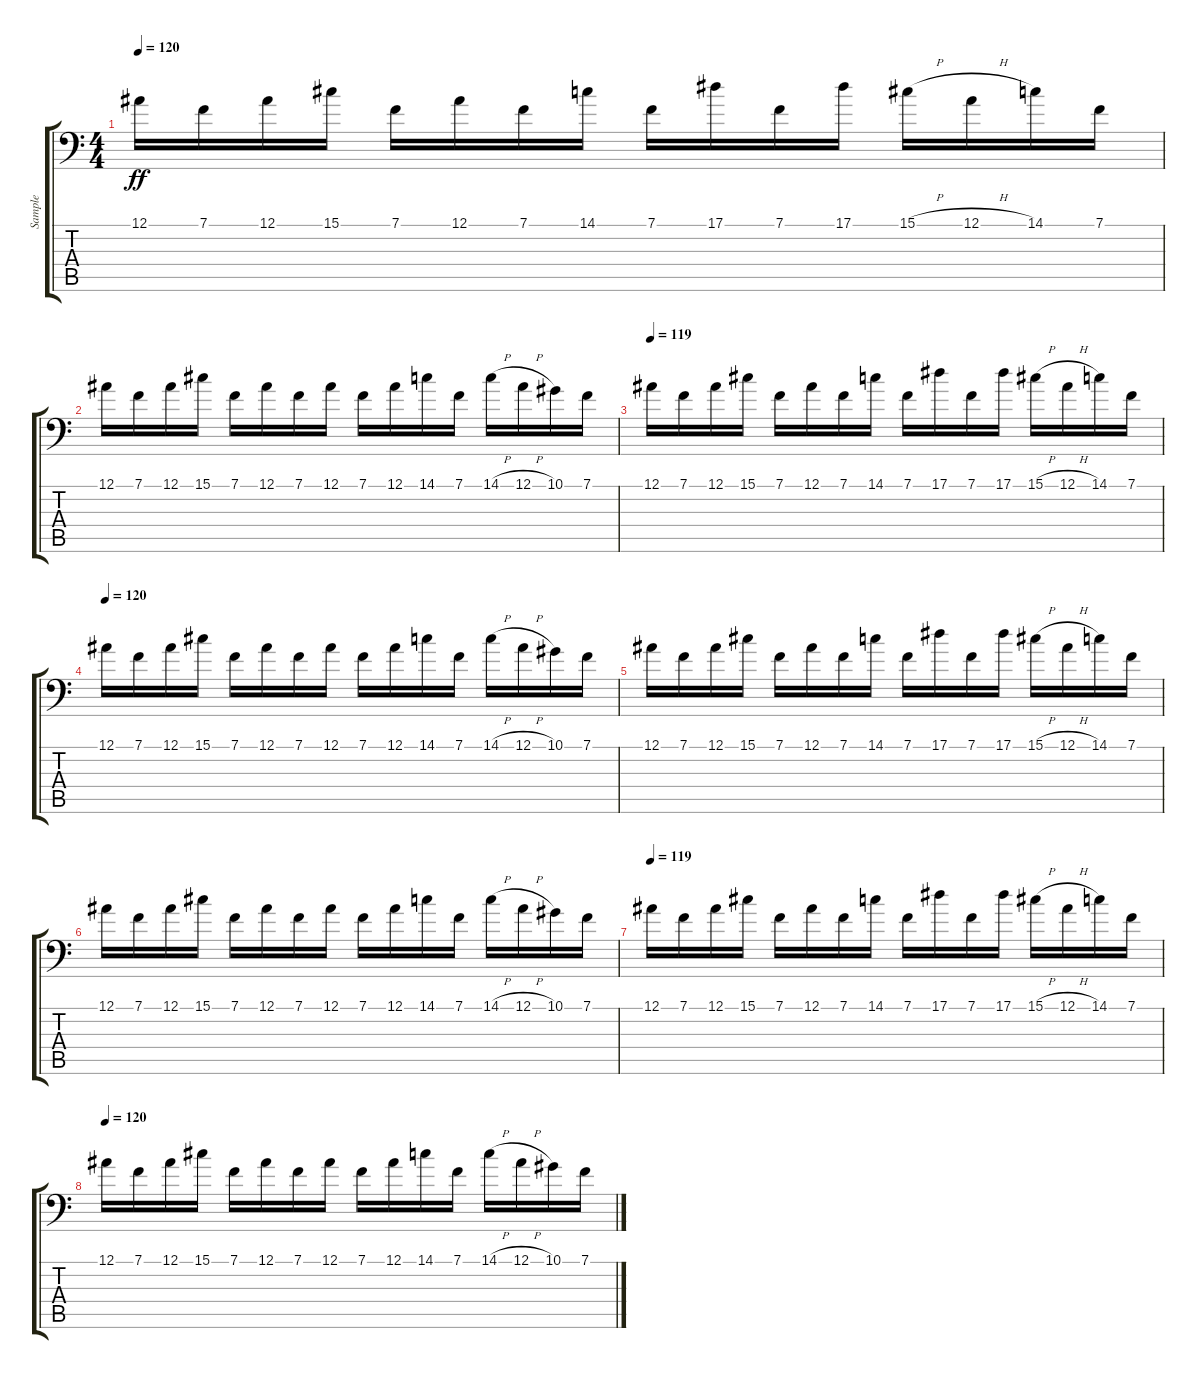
\track ("Sample" "Sample") {instrument recorder}
\staff {score tabs}
\tuning (Bb3 F3 Db3 Ab2 Eb2 Bb1) {hide}
\ts (4 4)
\tempo 120
\clef f4
\ks c
12.1.16{dy ff} 7.1.16 12.1.16 15.1.16 7.1.16 12.1.16 7.1.16 14.1.16 7.1.16 17.1.16 7.1.16 17.1.16 15.1{h}.16 12.1{h}.16 14.1.16 7.1.16 |
12.1.16 7.1.16 12.1.16 15.1.16 7.1.16 12.1.16 7.1.16 12.1.16 7.1.16 12.1.16 14.1.16 7.1.16 14.1{h}.16 12.1{h}.16 10.1.16 7.1.16 |
\tempo 119
12.1.16 7.1.16 12.1.16 15.1.16 7.1.16 12.1.16 7.1.16 14.1.16 7.1.16 17.1.16 7.1.16 17.1.16 15.1{h}.16 12.1{h}.16 14.1.16 7.1.16 |
\tempo 120
12.1.16 7.1.16 12.1.16 15.1.16 7.1.16 12.1.16 7.1.16 12.1.16 7.1.16 12.1.16 14.1.16 7.1.16 14.1{h}.16 12.1{h}.16 10.1.16 7.1.16 |
12.1.16 7.1.16 12.1.16 15.1.16 7.1.16 12.1.16 7.1.16 14.1.16 7.1.16 17.1.16 7.1.16 17.1.16 15.1{h}.16 12.1{h}.16 14.1.16 7.1.16 |
12.1.16 7.1.16 12.1.16 15.1.16 7.1.16 12.1.16 7.1.16 12.1.16 7.1.16 12.1.16 14.1.16 7.1.16 14.1{h}.16 12.1{h}.16 10.1.16 7.1.16 |
\tempo 119
12.1.16 7.1.16 12.1.16 15.1.16 7.1.16 12.1.16 7.1.16 14.1.16 7.1.16 17.1.16 7.1.16 17.1.16 15.1{h}.16 12.1{h}.16 14.1.16 7.1.16 |
\tempo 120
12.1.16 7.1.16 12.1.16 15.1.16 7.1.16 12.1.16 7.1.16 12.1.16 7.1.16 12.1.16 14.1.16 7.1.16 14.1{h}.16 12.1{h}.16 10.1.16 7.1.16
